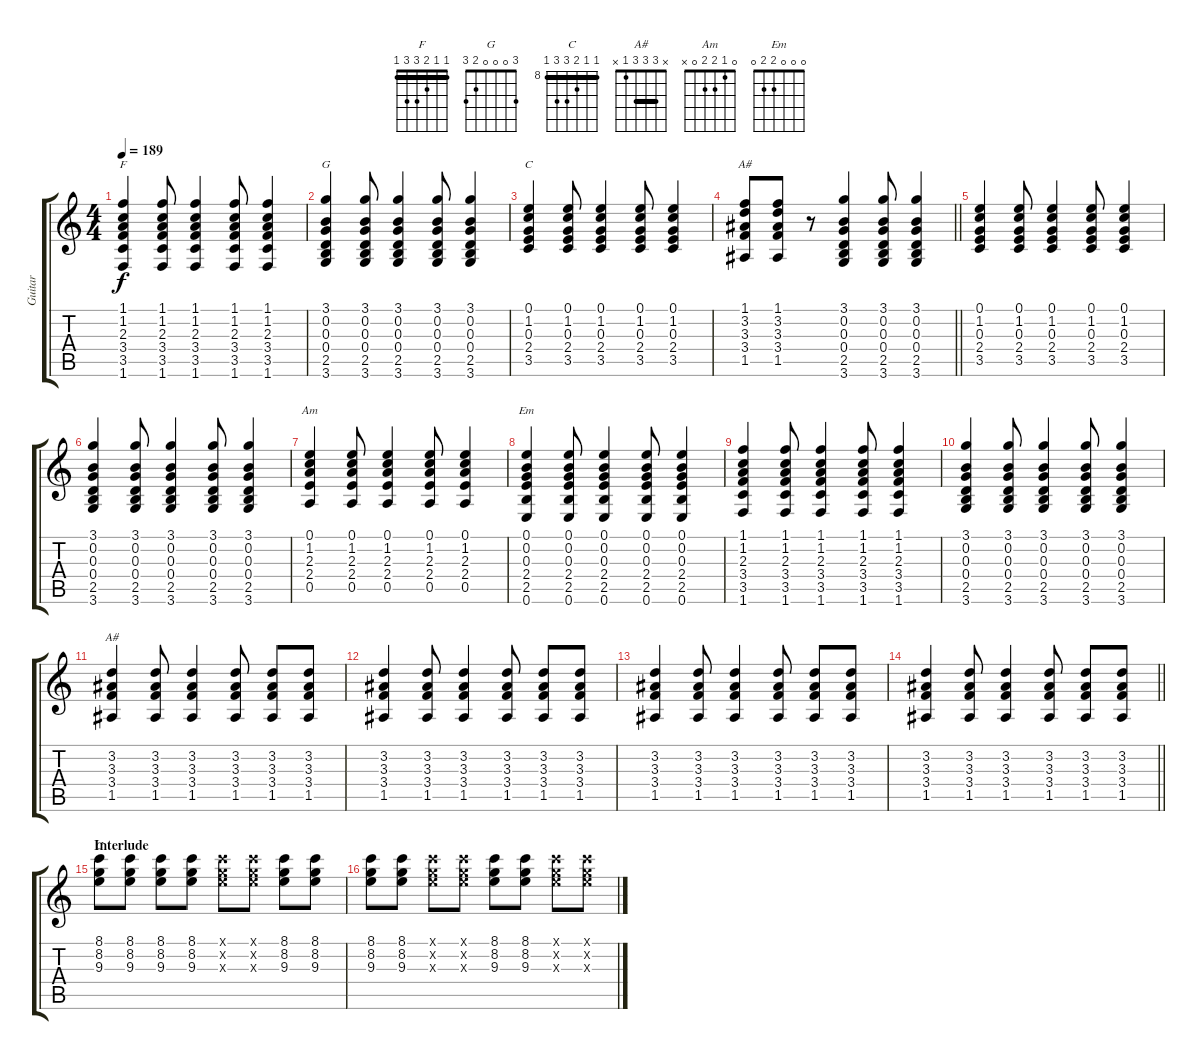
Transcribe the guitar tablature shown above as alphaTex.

\track ("Guitar" "Guitar") {instrument acousticguitarsteel}
\staff {score tabs}
\tuning (E4 B3 G3 D3 A2 E2) {hide}
\chord ("F" 1 1 2 3 3 1) {barre 1}
\chord ("G" 3 0 0 0 2 3)
\chord ("C" 0 1 0 2 3 x)
\chord ("A#" 1 3 3 3 1 x) {barre 1}
\chord ("Am" 0 1 2 2 0 x)
\chord ("Em" 0 0 0 2 2 0)
\chord ("A#" x 3 3 3 1 x) {barre 3}
\chord ("C" 8 8 9 10 10 8) {firstfret 8 barre 8}
\ts (4 4)
\tempo 189
\clef g2
\ks c
(1.1 1.2 2.3 3.4 3.5 1.6).4{ch "F" dy f} (1.1 1.2 2.3 3.4 3.5 1.6).8 (1.1 1.2 2.3 3.4 3.5 1.6).4 (1.1 1.2 2.3 3.4 3.5 1.6).8 (1.1 1.2 2.3 3.4 3.5 1.6).4 |
(3.1 0.2 0.3 0.4 2.5 3.6).4{ch "G"} (3.1 0.2 0.3 0.4 2.5 3.6).8 (3.1 0.2 0.3 0.4 2.5 3.6).4 (3.1 0.2 0.3 0.4 2.5 3.6).8 (3.1 0.2 0.3 0.4 2.5 3.6).4 |
(0.1 1.2 0.3 2.4 3.5).4{ch "C"} (0.1 1.2 0.3 2.4 3.5).8 (0.1 1.2 0.3 2.4 3.5).4 (0.1 1.2 0.3 2.4 3.5).8 (0.1 1.2 0.3 2.4 3.5).4 |
\barLineRight lightlight
(1.1 3.2 3.3 3.4 1.5).8{ch "A#"} (1.1 3.2 3.3 3.4 1.5).8 r.8 (3.1 0.2 0.3 0.4 2.5 3.6).4 (3.1 0.2 0.3 0.4 2.5 3.6).8 (3.1 0.2 0.3 0.4 2.5 3.6).4 |
(0.1 1.2 0.3 2.4 3.5).4 (0.1 1.2 0.3 2.4 3.5).8 (0.1 1.2 0.3 2.4 3.5).4 (0.1 1.2 0.3 2.4 3.5).8 (0.1 1.2 0.3 2.4 3.5).4 |
(3.1 0.2 0.3 0.4 2.5 3.6).4 (3.1 0.2 0.3 0.4 2.5 3.6).8 (3.1 0.2 0.3 0.4 2.5 3.6).4 (3.1 0.2 0.3 0.4 2.5 3.6).8 (3.1 0.2 0.3 0.4 2.5 3.6).4 |
(0.1 1.2 2.3 2.4 0.5).4{ch "Am"} (0.1 1.2 2.3 2.4 0.5).8 (0.1 1.2 2.3 2.4 0.5).4 (0.1 1.2 2.3 2.4 0.5).8 (0.1 1.2 2.3 2.4 0.5).4 |
(0.1 0.2 0.3 2.4 2.5 0.6).4{ch "Em"} (0.1 0.2 0.3 2.4 2.5 0.6).8 (0.1 0.2 0.3 2.4 2.5 0.6).4 (0.1 0.2 0.3 2.4 2.5 0.6).8 (0.1 0.2 0.3 2.4 2.5 0.6).4 |
(1.1 1.2 2.3 3.4 3.5 1.6).4 (1.1 1.2 2.3 3.4 3.5 1.6).8 (1.1 1.2 2.3 3.4 3.5 1.6).4 (1.1 1.2 2.3 3.4 3.5 1.6).8 (1.1 1.2 2.3 3.4 3.5 1.6).4 |
(3.1 0.2 0.3 0.4 2.5 3.6).4 (3.1 0.2 0.3 0.4 2.5 3.6).8 (3.1 0.2 0.3 0.4 2.5 3.6).4 (3.1 0.2 0.3 0.4 2.5 3.6).8 (3.1 0.2 0.3 0.4 2.5 3.6).4 |
(3.2 3.3 3.4 1.5).4{ch "A#"} (3.2 3.3 3.4 1.5).8 (3.2 3.3 3.4 1.5).4 (3.2 3.3 3.4 1.5).8 (3.2 3.3 3.4 1.5).8 (3.2 3.3 3.4 1.5).8 |
(3.2 3.3 3.4 1.5).4 (3.2 3.3 3.4 1.5).8 (3.2 3.3 3.4 1.5).4 (3.2 3.3 3.4 1.5).8 (3.2 3.3 3.4 1.5).8 (3.2 3.3 3.4 1.5).8 |
(3.2 3.3 3.4 1.5).4 (3.2 3.3 3.4 1.5).8 (3.2 3.3 3.4 1.5).4 (3.2 3.3 3.4 1.5).8 (3.2 3.3 3.4 1.5).8 (3.2 3.3 3.4 1.5).8 |
\barLineRight lightlight
(3.2 3.3 3.4 1.5).4 (3.2 3.3 3.4 1.5).8 (3.2 3.3 3.4 1.5).4 (3.2 3.3 3.4 1.5).8 (3.2 3.3 3.4 1.5).8 (3.2 3.3 3.4 1.5).8 |
\section ("" "Interlude")
(8.1 8.2 9.3).8{ch "C"} (8.1 8.2 9.3).8 (8.1 8.2 9.3).8 (8.1 8.2 9.3).8 (8.1{x} 8.2{x} 9.3{x}).8 (8.1{x} 8.2{x} 9.3{x}).8 (8.1 8.2 9.3).8 (8.1 8.2 9.3).8 |
(8.1 8.2 9.3).8 (8.1 8.2 9.3).8 (8.1{x} 8.2{x} 9.3{x}).8 (8.1{x} 8.2{x} 9.3{x}).8 (8.1 8.2 9.3).8 (8.1 8.2 9.3).8 (8.1{x} 8.2{x} 9.3{x}).8 (8.1{x} 8.2{x} 9.3{x}).8
